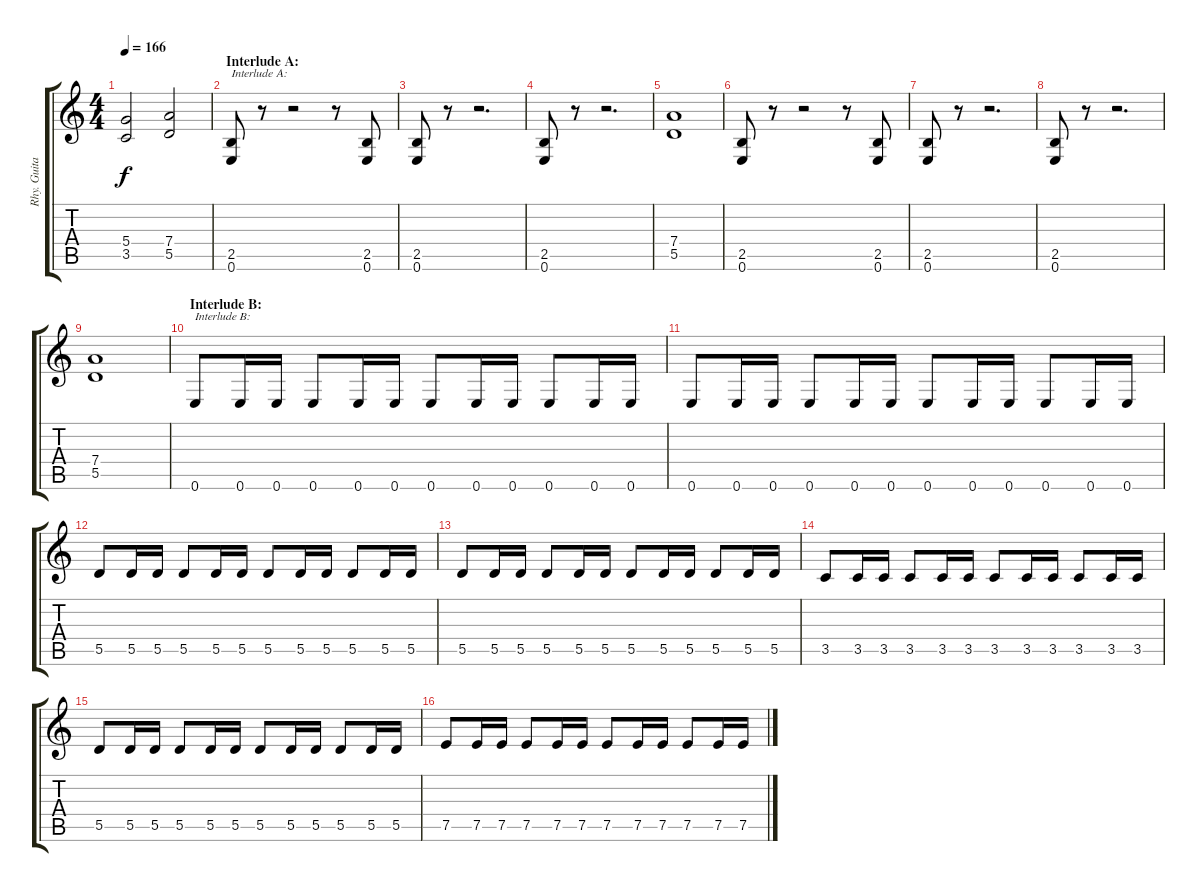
\track ("Rhy. Guitar I" "Rhy. Guita") {instrument distortionguitar}
\staff {score tabs}
\tuning (E4 B3 G3 D3 A2 E2) {hide}
\ts (4 4)
\tempo 166
\clef g2
\ks c
(5.4 3.5).2{dy f} (7.4 5.5).2 |
\section ("" "Interlude A:")
(2.5 0.6).8{txt "Interlude A:"} r.8 r.2 r.8 (2.5 0.6).8 |
(2.5 0.6).8 r.8 r.2{d} |
(2.5 0.6).8 r.8 r.2{d} |
(7.4 5.5).1 |
(2.5 0.6).8 r.8 r.2 r.8 (2.5 0.6).8 |
(2.5 0.6).8 r.8 r.2{d} |
(2.5 0.6).8 r.8 r.2{d} |
(7.4 5.5).1 |
\section ("" "Interlude B:")
0.6.8{txt "Interlude B:"} 0.6.16 0.6.16 0.6.8 0.6.16 0.6.16 0.6.8 0.6.16 0.6.16 0.6.8 0.6.16 0.6.16 |
0.6.8 0.6.16 0.6.16 0.6.8 0.6.16 0.6.16 0.6.8 0.6.16 0.6.16 0.6.8 0.6.16 0.6.16 |
5.5.8 5.5.16 5.5.16 5.5.8 5.5.16 5.5.16 5.5.8 5.5.16 5.5.16 5.5.8 5.5.16 5.5.16 |
5.5.8 5.5.16 5.5.16 5.5.8 5.5.16 5.5.16 5.5.8 5.5.16 5.5.16 5.5.8 5.5.16 5.5.16 |
3.5.8 3.5.16 3.5.16 3.5.8 3.5.16 3.5.16 3.5.8 3.5.16 3.5.16 3.5.8 3.5.16 3.5.16 |
5.5.8 5.5.16 5.5.16 5.5.8 5.5.16 5.5.16 5.5.8 5.5.16 5.5.16 5.5.8 5.5.16 5.5.16 |
7.5.8 7.5.16 7.5.16 7.5.8 7.5.16 7.5.16 7.5.8 7.5.16 7.5.16 7.5.8 7.5.16 7.5.16
